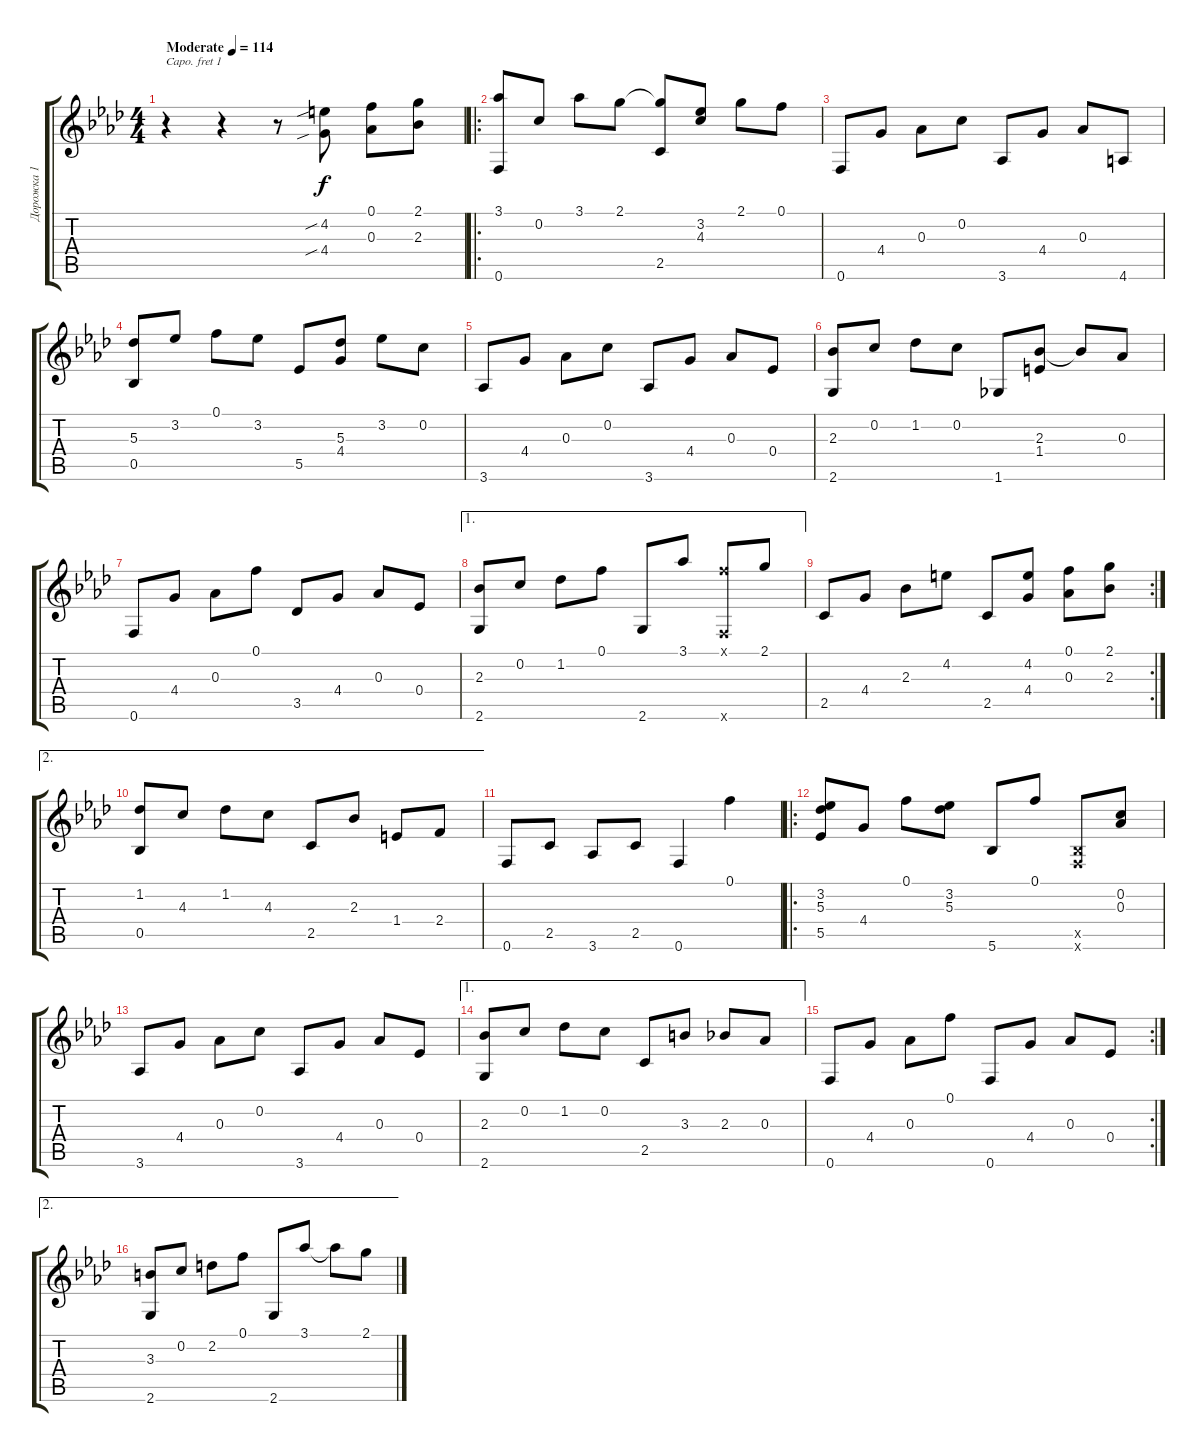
\track ("Дорожка 1" "Дорожка 1") {instrument acousticguitarsteel}
\staff {score tabs}
\capo 1
\tuning (E4 B3 G3 D3 A2 E2) {hide}
\ts (4 4)
\tempo (114 "Moderate")
\clef g2
\ks ab
r.4{dy f instrument acousticguitarsteel} r.4 r.8 (4.2{sib} 4.4{sib}).8 (0.1 0.3).8 (2.1 2.3).8 |
\ro
(3.1 0.6).8 0.2.8 3.1.8 2.1.8 (2.1{t} 2.5).8 (3.2 4.3).8 2.1.8 0.1.8 |
0.6.8 4.4.8 0.3.8 0.2.8 3.6.8 4.4.8 0.3.8 4.6.8 |
(5.3 0.5).8 3.2.8 0.1.8 3.2.8 5.5.8 (5.3 4.4).8 3.2.8 0.2.8 |
3.6.8 4.4.8 0.3.8 0.2.8 3.6.8 4.4.8 0.3.8 0.4.8 |
(2.3 2.6).8 0.2.8 1.2.8 0.2.8 1.6.8 (2.3 1.4).8 2.3{t}.8 0.3.8 |
0.6.8 4.4.8 0.3.8 0.1.8 3.5.8 4.4.8 0.3.8 0.4.8 |
\ae 1
(2.3 2.6).8 0.2.8 1.2.8 0.1.8 2.6.8 3.1.8 (0.1{x} 0.6{x}).8 2.1.8 |
\rc 2
2.5.8 4.4.8 2.3.8 4.2.8 2.5.8 (4.2 4.4).8 (0.1 0.3).8 (2.1 2.3).8 |
\ae 2
(1.2 0.5).8 4.3.8 1.2.8 4.3.8 2.5.8 2.3.8 1.4.8 2.4.8 |
0.6.8 2.5.8 3.6.8 2.5.8 0.6.4 0.1.4 |
\ro
(3.2 5.3 5.5).8 4.4.8 0.1.8 (3.2 5.3).8 5.6.8 0.1.8 (0.5{x} 0.6{x}).8 (0.2 0.3).8 |
3.6.8 4.4.8 0.3.8 0.2.8 3.6.8 4.4.8 0.3.8 0.4.8 |
\ae 1
(2.3 2.6).8 0.2.8 1.2.8 0.2.8 2.5.8 3.3.8 2.3.8 0.3.8 |
\rc 2
0.6.8 4.4.8 0.3.8 0.1.8 0.6.8 4.4.8 0.3.8 0.4.8 |
\ae 2
(3.3 2.6).8 0.2.8 2.2.8 0.1.8 2.6.8 3.1.8 3.1{t}.8 2.1.8
